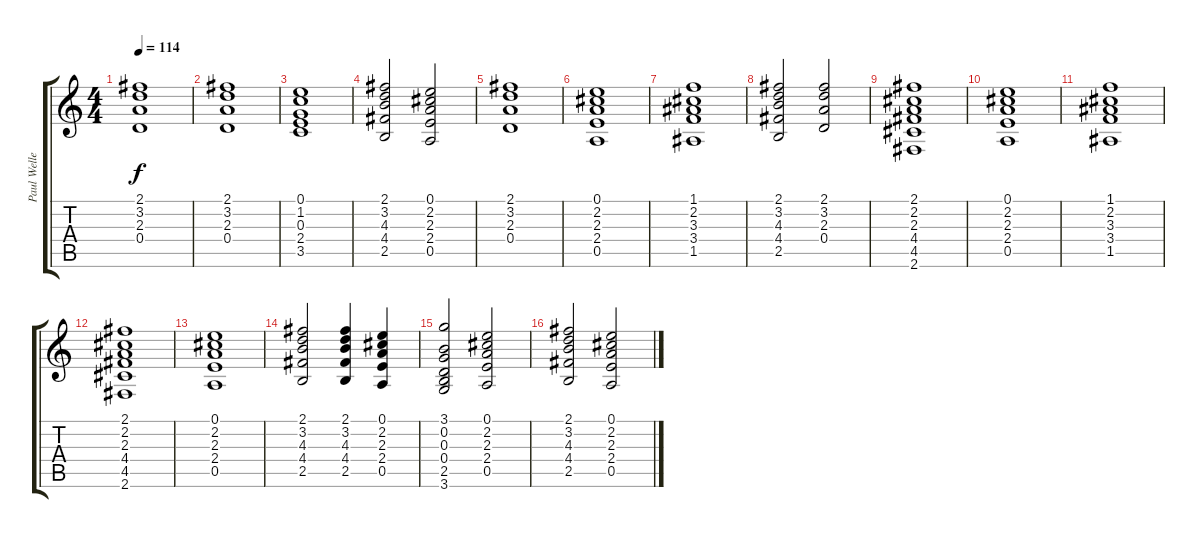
\track ("Paul Weller Rhythm" "Paul Welle") {instrument distortionguitar}
\staff {score tabs}
\tuning (E4 B3 G3 D3 A2 E2) {hide}
\ts (4 4)
\tempo 114
\clef g2
\ks c
(2.1 3.2 2.3 0.4).1{dy f} |
(2.1 3.2 2.3 0.4).1 |
(0.1 1.2 0.3 2.4 3.5).1 |
(2.1 3.2 4.3 4.4 2.5).2 (0.1 2.2 2.3 2.4 0.5).2 |
(2.1 3.2 2.3 0.4).1 |
(0.1 2.2 2.3 2.4 0.5).1 |
(1.1 2.2 3.3 3.4 1.5).1 |
(2.1 3.2 4.3 4.4 2.5).2 (2.1 3.2 2.3 0.4).2 |
(2.1 2.2 2.3 4.4 4.5 2.6).1 |
(0.1 2.2 2.3 2.4 0.5).1 |
(1.1 2.2 3.3 3.4 1.5).1 |
(2.1 2.2 2.3 4.4 4.5 2.6).1 |
(0.1 2.2 2.3 2.4 0.5).1 |
(2.1 3.2 4.3 4.4 2.5).2 (2.1 3.2 4.3 4.4 2.5).4 (0.1 2.2 2.3 2.4 0.5).4 |
(3.1 0.2 0.3 0.4 2.5 3.6).2 (0.1 2.2 2.3 2.4 0.5).2 |
(2.1 3.2 4.3 4.4 2.5).2 (0.1 2.2 2.3 2.4 0.5).2
